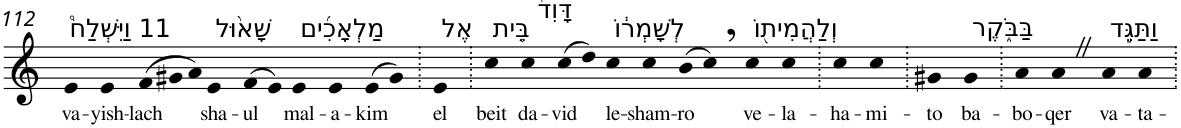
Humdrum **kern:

**kern	**text
*part1	*part1
*staff1	*staff1
*I"Piano	*
*I'Pno	*
!!LO:PB:g=z
*clefG2	*
*k[]	*
=112	=112
!LO:TX:a:t=11 וַיִּשְׁלַח֩	!
!	!LO:LY:b
4e	va-
!	!LO:LY:b
4e	-yish-
*Xtuplet	*
!	!LO:LY:b
(>12f	-lach
12g#X	.
12a)	.
!LO:TX:a:t=שָׁא֨וּל	!
!	!LO:LY:b
4e	sha-
!	!LO:LY:b
(>8f	-ul
8e)	.
!LO:TX:a:t=מַלְאָכִ֜ים	!
!	!LO:LY:b
4e	mal-
!	!LO:LY:b
4e	-a-
!	!LO:LY:b
(>8e	-kim
8g#)	.
=113.	=113.
!LO:TX:a:t=אֶל	!
!	!LO:LY:b
4e	el
=114.	=114.
!LO:TX:a:t=בֵּ֤ית	!
!	!LO:LY:b
4cc	beit
!LO:TX:a:t=דָּוִד֙	!
!	!LO:LY:b
4cc	da-
!	!LO:LY:b
(>8cc	-vid
8dd)	.
!LO:TX:a:t=לְשָׁמְר֔וֹ	!
!	!LO:LY:b
4cc	le-
!	!LO:LY:b
4cc	-sham-
!	!LO:LY:b
(>8b	-ro
8cc,)	.
!LO:TX:a:t=וְלַהֲמִית֖וֹ	!
!	!LO:LY:b
4cc	ve-
!	!LO:LY:b
4cc	-la-
=115.	=115.
!	!LO:LY:b
4cc	-ha-
!	!LO:LY:b
4cc	-mi-
=116.	=116.
!	!LO:LY:b
4g#X	-to
!LO:TX:a:t=בַּבֹּ֑קֶר	!
!	!LO:LY:b
4g#	ba-
=117.	=117.
!	!LO:LY:b
4a	-bo-
!	!LO:LY:b
4aZ	-qer
!LO:TX:a:t=וַתַּגֵּ֣ד	!
!	!LO:LY:b
4a	va-
!	!LO:LY:b
4a	-ta-
=.	=.
*-	*-
